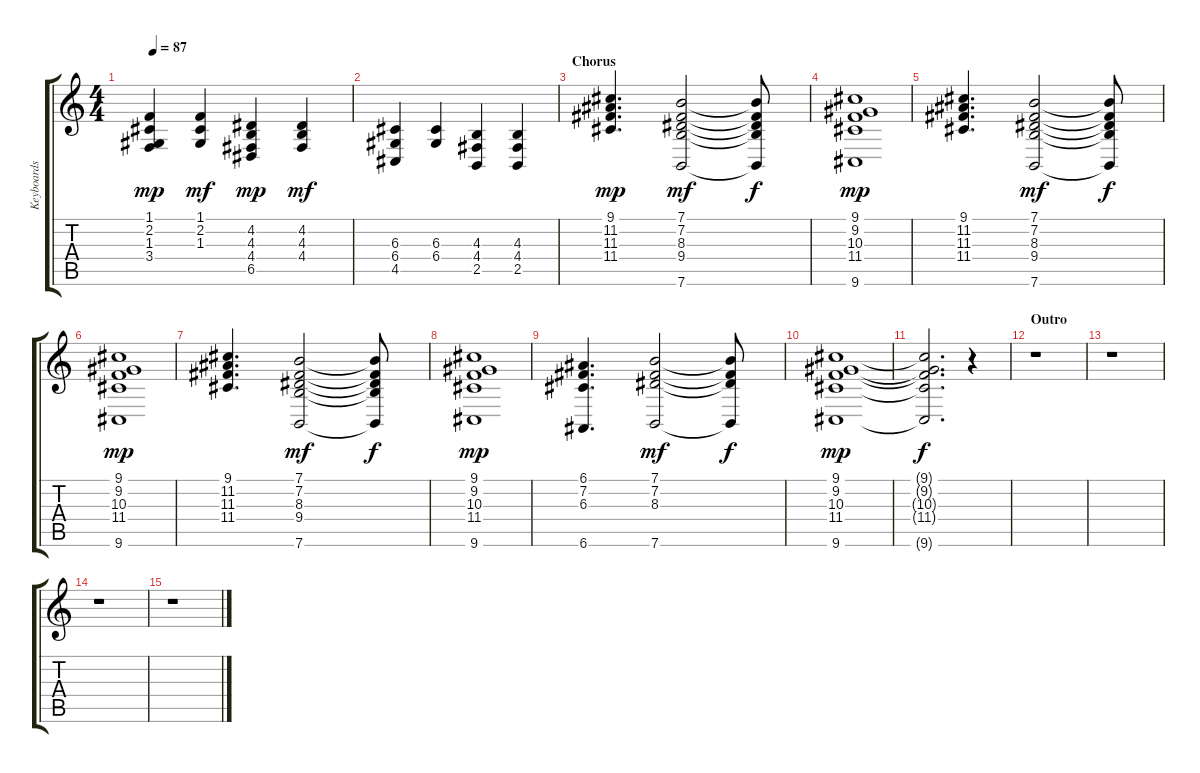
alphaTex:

\track ("Keyboards (3)" "Keyboards ") {instrument synthbrass1}
\staff {score tabs}
\tuning (E4 B3 G3 D3 A2 E2) {hide}
\ts (4 4)
\tempo 87
\clef g2
\ks c
(1.1 2.2 1.3 3.4).4{dy mp} (1.1 2.2 1.3).4{dy mf} (4.2 4.3 4.4 6.5).4{dy mp} (4.2 4.3 4.4).4{dy mf} |
(6.3 6.4 4.5).4 (6.3 6.4).4 (4.3 4.4 2.5).4 (4.3 4.4 2.5).4 |
\section ("" "Chorus")
(9.1 11.2 11.3 11.4).4{d dy mp} (7.1 7.2 8.3 9.4 7.6).2{dy mf} (7.1{t} 7.2{t} 8.3{t} 9.4{t} 7.6{t}).8{dy f} |
(9.1 9.2 10.3 11.4 9.6).1{dy mp} |
(9.1 11.2 11.3 11.4).4{d} (7.1 7.2 8.3 9.4 7.6).2{dy mf} (7.1{t} 7.2{t} 8.3{t} 9.4{t} 7.6{t}).8{dy f} |
(9.1 9.2 10.3 11.4 9.6).1{dy mp} |
(9.1 11.2 11.3 11.4).4{d} (7.1 7.2 8.3 9.4 7.6).2{dy mf} (7.1{t} 7.2{t} 8.3{t} 9.4{t} 7.6{t}).8{dy f} |
(9.1 9.2 10.3 11.4 9.6).1{dy mp} |
(6.1 7.2 6.3 6.6).4{d} (7.1 7.2 8.3 7.6).2{dy mf} (7.1{t} 7.2{t} 8.3{t} 7.6{t}).8{dy f} |
(9.1 9.2 10.3 11.4 9.6).1{dy mp} |
(9.1{t} 9.2{t} 10.3{t} 11.4{t} 9.6{t}).2{d dy f} r.4 |
\section ("" "Outro")
r.1 |
r.1 |
r.1 |
r.1
